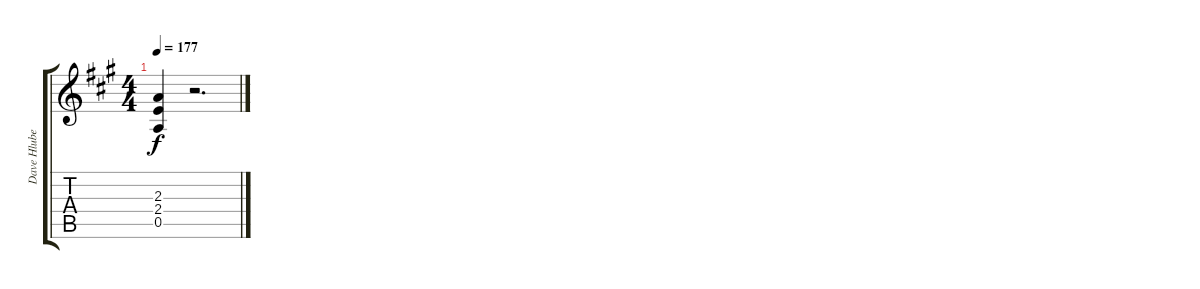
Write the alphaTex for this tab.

\track ("Dave Hlubek Guitar" "Dave Hlube") {instrument overdrivenguitar}
\staff {score tabs}
\tuning (E4 B3 G3 D3 A2 E2) {hide}
\ts (4 4)
\tempo 177
\clef g2
\ks a
(2.3 2.4 0.5).4{dy f} r.2{d}
